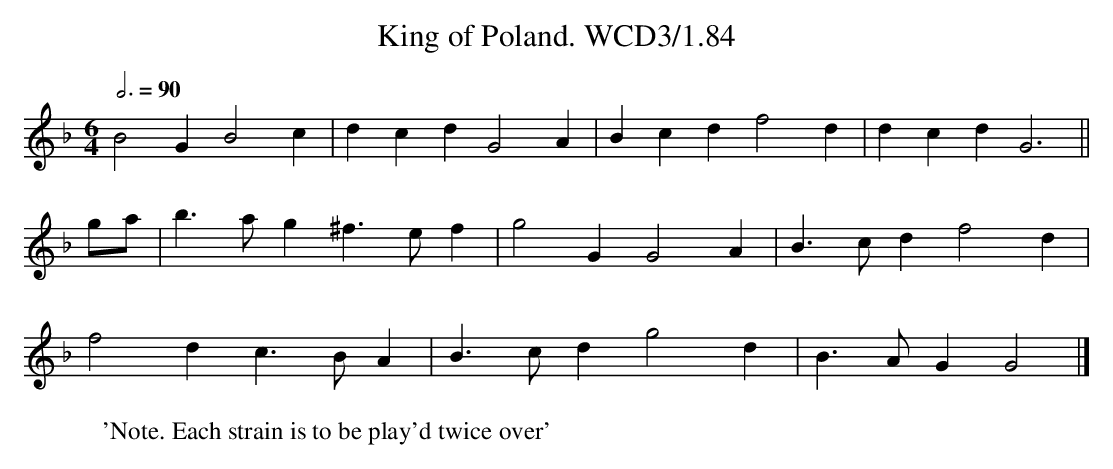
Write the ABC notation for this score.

X:1
T:King of Poland. WCD3/1.84
M:6/4
L:1/4
Q:3/4=90
W:'Note. Each strain is to be play'd twice over'
K:Gdor
B2G B2c|dcd G2A|Bcd f2d|dcd G3||
g/a/|b3/a/g ^f3/e/f|g2G G2A|B3/c/d f2d|
f2d c3/B/A|B3/c/d g2d|B3/A/G G2|]
